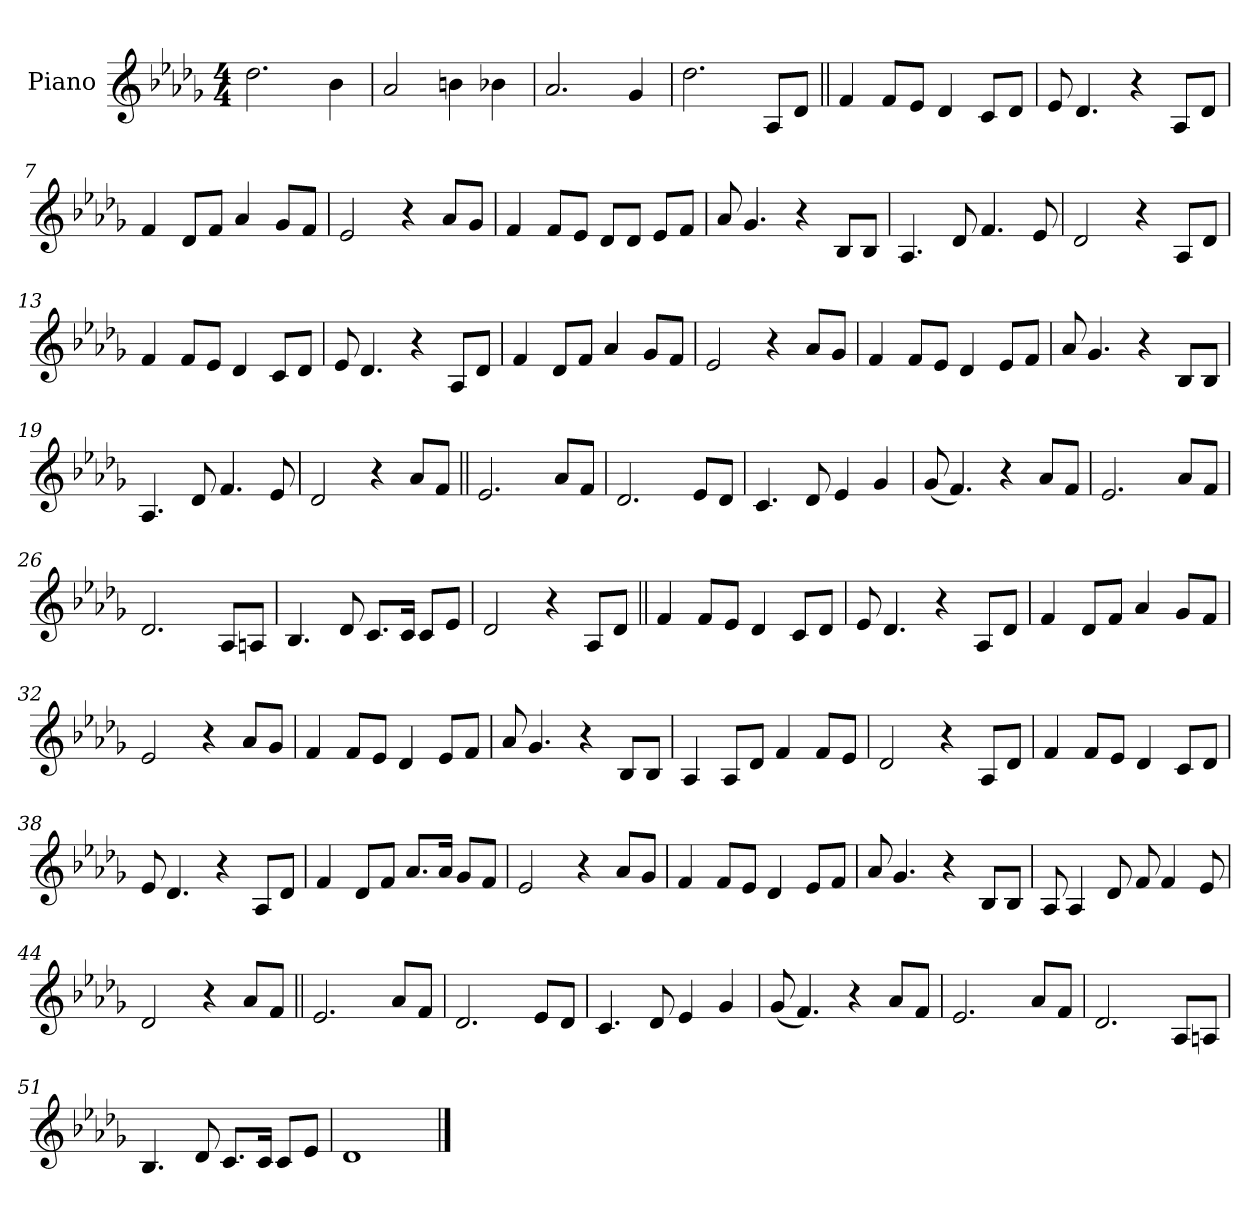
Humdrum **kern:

**kern
*part1
*staff1
*I"Piano
*I'Pno.
*clefG2
*k[b-e-a-d-g-]
*M4/4
*MM120
=1
2.dd-!
4b-!
=2
2a-!
4bn!
4b-X!
=3
2.a-!
4g-!
=4
2.dd-!
8A-L
8d-J
=5||
4f
8fL
8e-J
4d-
8cL
8d-J
=6
8e-
4.d-
4r
8A-L
8d-J
=7
4f
8d-L
8fJ
4a-
8g-L
8fJ
=8
2e-
4r
8a-L
8g-J
=9
4f
8fL
8e-J
8d-L
8d-J
8e-L
8fJ
=10
8a-
4.g-
4r
8B-L
8B-J
=11
4.A-
8d-
4.f
8e-
=12
2d-
4r
8A-L
8d-J
=13
4f
8fL
8e-J
4d-
8cL
8d-J
=14
8e-
4.d-
4r
8A-L
8d-J
=15
4f
8d-L
8fJ
4a-
8g-L
8fJ
=16
2e-
4r
8a-L
8g-J
=17
4f
8fL
8e-J
4d-
8e-L
8fJ
=18
8a-
4.g-
4r
8B-L
8B-J
=19
4.A-
8d-
4.f
8e-
=20
2d-
4r
8a-L
8fJ
=21||
2.e-
8a-L
8fJ
=22
2.d-
8e-L
8d-J
=23
4.c
8d-
4e-
4g-
=24
(8g-
4.f)
4r
8a-L
8fJ
=25
2.e-
8a-L
8fJ
=26
2.d-
8A-L
8AnJ
=27
4.B-
8d-
8.cL
16cJk
8cL
8e-J
=28
2d-
4r
8A-L
8d-J
=29||
4f
8fL
8e-J
4d-
8cL
8d-J
=30
8e-
4.d-
4r
8A-L
8d-J
=31
4f
8d-L
8fJ
4a-
8g-L
8fJ
=32
2e-
4r
8a-L
8g-J
=33
4f
8fL
8e-J
4d-
8e-L
8fJ
=34
8a-
4.g-
4r
8B-L
8B-J
=35
4A-
8A-L
8d-J
4f
8fL
8e-J
=36
2d-
4r
8A-L
8d-J
=37
4f
8fL
8e-J
4d-
8cL
8d-J
=38
8e-
4.d-
4r
8A-L
8d-J
=39
4f
8d-L
8fJ
8.a-L
16a-Jk
8g-L
8fJ
=40
2e-
4r
8a-L
8g-J
=41
4f
8fL
8e-J
4d-
8e-L
8fJ
=42
8a-
4.g-
4r
8B-L
8B-J
=43
8A-
4A-
8d-
8f
4f
8e-
=44
2d-
4r
8a-L
8fJ
=45||
2.e-
8a-L
8fJ
=46
2.d-
8e-L
8d-J
=47
4.c
8d-
4e-
4g-
=48
(8g-
4.f)
4r
8a-L
8fJ
=49
2.e-
8a-L
8fJ
=50
2.d-
8A-L
8AnJ
=51
4.B-
8d-
8.cL
16cJk
8cL
8e-J
=52
1d-
==
*-
